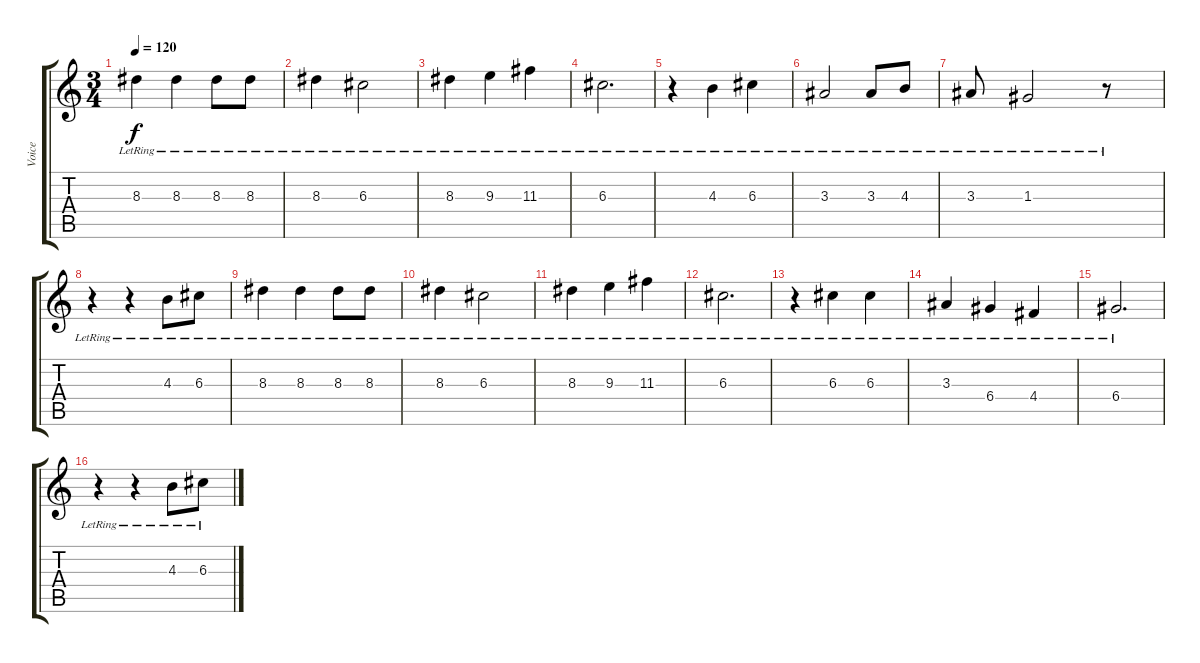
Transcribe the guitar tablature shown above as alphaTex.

\track ("Voice" "Voice") {instrument electricbassfinger}
\staff {score tabs}
\tuning (E4 B3 G3 D3 A2 E2) {hide}
\ts (3 4)
\tempo 120
\clef g2
\ks c
8.3{lr}.4{dy f} 8.3{lr}.4 8.3{lr}.8 8.3{lr}.8 |
8.3{lr}.4 6.3{lr}.2 |
8.3{lr}.4 9.3{lr}.4 11.3{lr}.4 |
6.3{lr}.2{d} |
r.4 4.3{lr}.4 6.3{lr}.4 |
3.3{lr}.2 3.3{lr}.8 4.3{lr}.8 |
3.3{lr}.8 1.3{lr}.2 r.8 |
r.4 r.4 4.3{lr}.8 6.3{lr}.8 |
8.3{lr}.4 8.3{lr}.4 8.3{lr}.8 8.3{lr}.8 |
8.3{lr}.4 6.3{lr}.2 |
8.3{lr}.4 9.3{lr}.4 11.3{lr}.4 |
6.3{lr}.2{d} |
r.4 6.3{lr}.4 6.3{lr}.4 |
3.3{lr}.4 6.4{lr}.4 4.4{lr}.4 |
6.4{lr}.2{d} |
r.4 r.4 4.3{lr}.8 6.3{lr}.8
